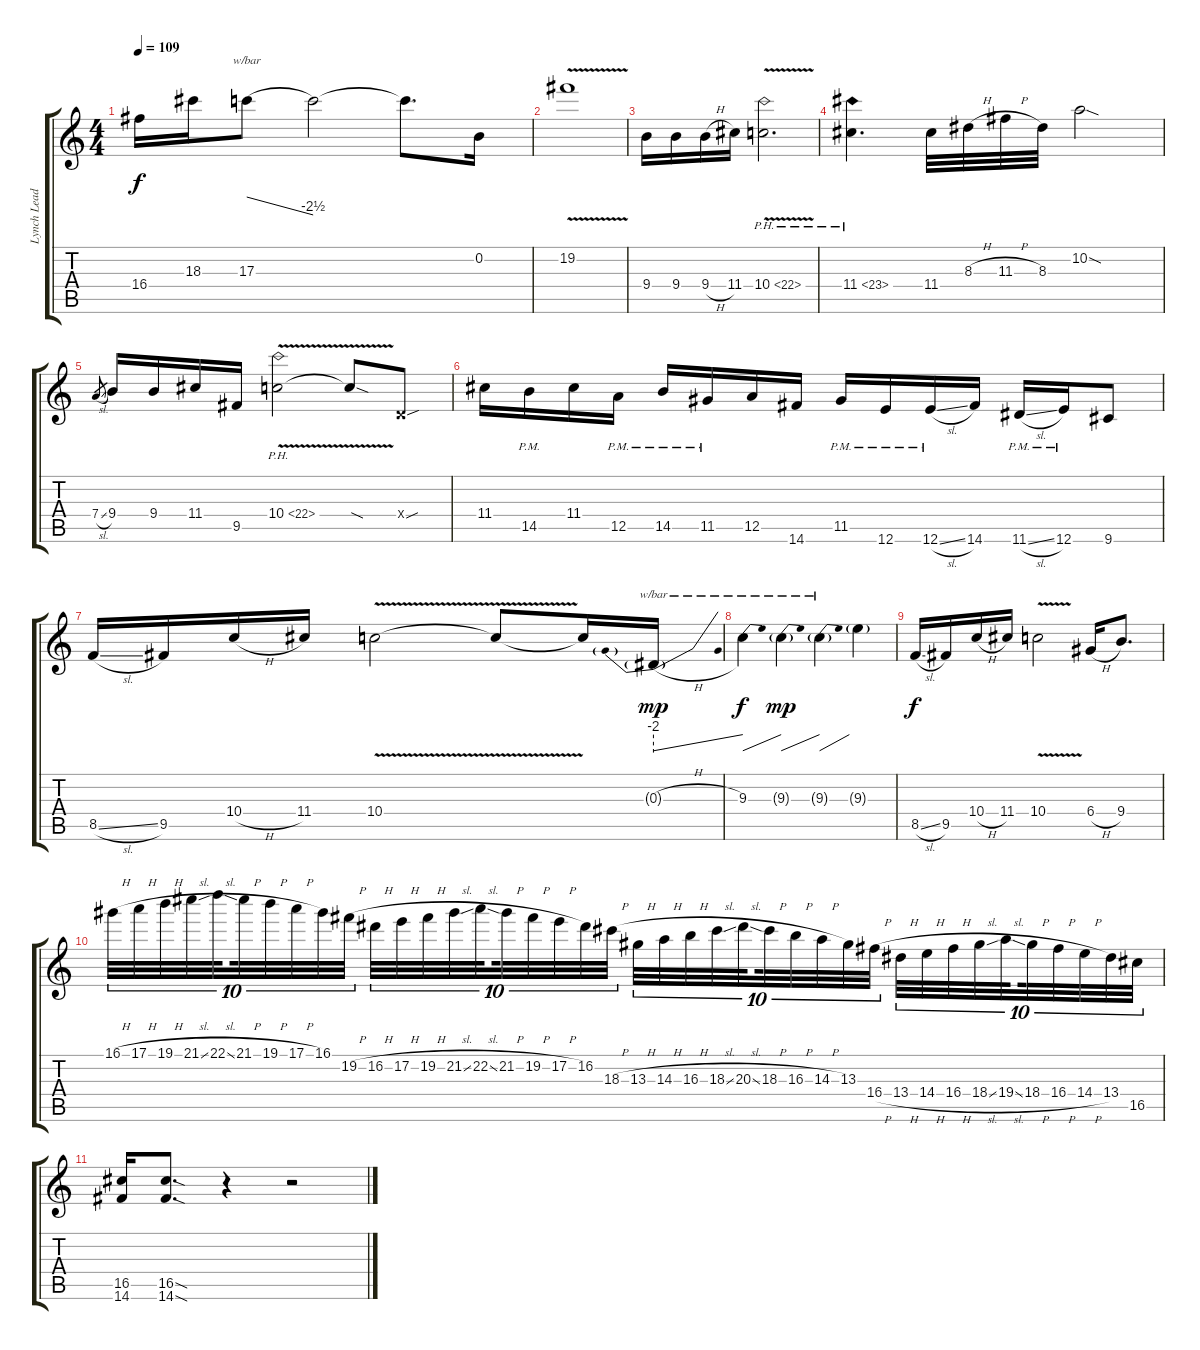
\track ("Lynch Lead" "Lynch Lead") {instrument distortionguitar}
\staff {score tabs}
\tuning (E4 B3 G3 D3 A2 E2) {hide}
\ts (4 4)
\tempo 109
\clef g2
\ks c
16.4.16{dy f} 18.3.16 17.3.8{tbe (dive default 0 0 60 -10)} 17.3{t}.2 17.3{t}.8{d} 0.2.16 |
19.2{v}.1 |
9.4.16 9.4.16 9.4{h}.16 11.4.16 10.4{ph 12 v}.2{d} |
11.4{ph 12}.4{d} 11.4.32 8.3{h}.32 11.3{h}.32 8.3.32 10.2{sod}.2 |
7.4{sl}.8{gr} 9.4.16 9.4.16 11.4.16 9.5.16 10.4{ph 12 v}.2 10.4{sod t}.8 0.4{sou x}.8 |
11.4.16 14.5{pm}.16 11.4.16 12.5{pm}.16 14.5{pm}.16 11.5{pm}.16 12.5.16 14.6.16 11.5{pm}.16 12.6{pm}.16 12.6{sl pm}.16 14.6.16 11.6{sl pm}.16 12.6{pm}.16 9.6.8 |
8.5{sl}.16 9.5.16 10.4{h}.16 11.4.16 10.4{v}.2 10.4{t}.8 10.4{t}.16 0.3{h g}.16{tbe (predivedive default 0 -8 60 0) dy mp} |
9.3.4{tbe (dive default 0 -8 60 0) dy f} 9.3{g}.4{tbe (dive default 0 -8 60 0) dy mp} 9.3{g}.4{tbe (dive default 0 -8 60 0)} 9.3{g}.4 |
8.5{sl}.16{dy f} 9.5.16 10.4{h}.16 11.4.16 10.4{v}.2 6.4{h}.16 9.4.8{d} |
16.1{h}.32{tu (10 8)} 17.1{h}.32{tu (10 8)} 19.1{h}.32{tu (10 8)} 21.1{sl}.32{tu (10 8)} 22.1{sl}.32{tu (10 8) beam splitsecondary} 21.1{h}.32{tu (10 8)} 19.1{h}.32{tu (10 8)} 17.1{h}.32{tu (10 8)} 16.1.32{tu (10 8)} 19.2{h}.32{tu (10 8)} 16.2{h}.32{tu (10 8)} 17.2{h}.32{tu (10 8)} 19.2{h}.32{tu (10 8)} 21.2{sl}.32{tu (10 8)} 22.2{sl}.32{tu (10 8) beam splitsecondary} 21.2{h}.32{tu (10 8)} 19.2{h}.32{tu (10 8)} 17.2{h}.32{tu (10 8)} 16.2.32{tu (10 8)} 18.3{h}.32{tu (10 8)} 13.3{h}.32{tu (10 8)} 14.3{h}.32{tu (10 8)} 16.3{h}.32{tu (10 8)} 18.3{sl}.32{tu (10 8)} 20.3{sl}.32{tu (10 8) beam splitsecondary} 18.3{h}.32{tu (10 8)} 16.3{h}.32{tu (10 8)} 14.3{h}.32{tu (10 8)} 13.3.32{tu (10 8)} 16.4{h}.32{tu (10 8)} 13.4{h}.32{tu (10 8)} 14.4{h}.32{tu (10 8)} 16.4{h}.32{tu (10 8)} 18.4{sl}.32{tu (10 8)} 19.4{sl}.32{tu (10 8) beam splitsecondary} 18.4{h}.32{tu (10 8)} 16.4{h}.32{tu (10 8)} 14.4{h}.32{tu (10 8)} 13.4.32{tu (10 8)} 16.5.32{tu (10 8)} |
(16.5 14.6).16 (16.5{sod} 14.6{sod}).8{d} r.4 r.2
